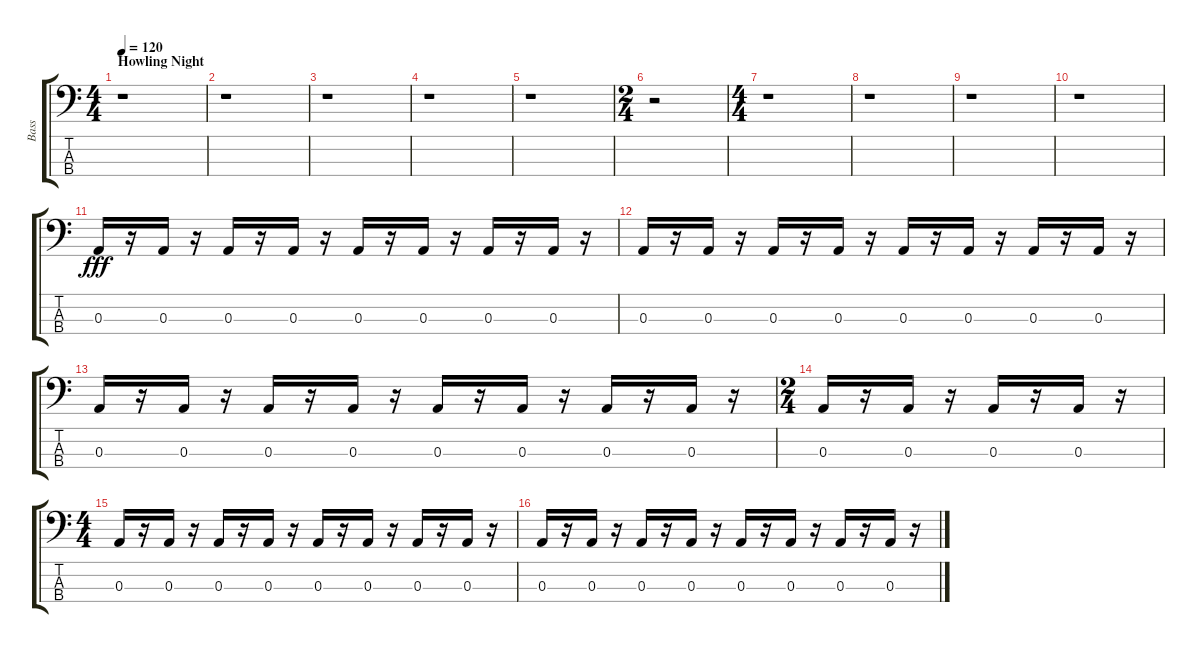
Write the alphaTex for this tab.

\track ("Bass" "Bass") {instrument electricbassfinger}
\staff {score tabs}
\tuning (G2 D2 A1 E1) {hide}
\ts (4 4)
\section ("" "Howling Night")
\tempo 120
\clef f4
\ks c
r.1{dy fff} |
r.1 |
r.1 |
r.1 |
r.1 |
\ts (2 4)
r.2 |
\ts (4 4)
r.1 |
r.1 |
r.1 |
r.1 |
0.3.16 r.16 0.3.16 r.16 0.3.16 r.16 0.3.16 r.16 0.3.16 r.16 0.3.16 r.16 0.3.16 r.16 0.3.16 r.16 |
0.3.16 r.16 0.3.16 r.16 0.3.16 r.16 0.3.16 r.16 0.3.16 r.16 0.3.16 r.16 0.3.16 r.16 0.3.16 r.16 |
0.3.16 r.16 0.3.16 r.16 0.3.16 r.16 0.3.16 r.16 0.3.16 r.16 0.3.16 r.16 0.3.16 r.16 0.3.16 r.16 |
\ts (2 4)
0.3.16 r.16 0.3.16 r.16 0.3.16 r.16 0.3.16 r.16 |
\ts (4 4)
0.3.16 r.16 0.3.16 r.16 0.3.16 r.16 0.3.16 r.16 0.3.16 r.16 0.3.16 r.16 0.3.16 r.16 0.3.16 r.16 |
0.3.16 r.16 0.3.16 r.16 0.3.16 r.16 0.3.16 r.16 0.3.16 r.16 0.3.16 r.16 0.3.16 r.16 0.3.16 r.16
